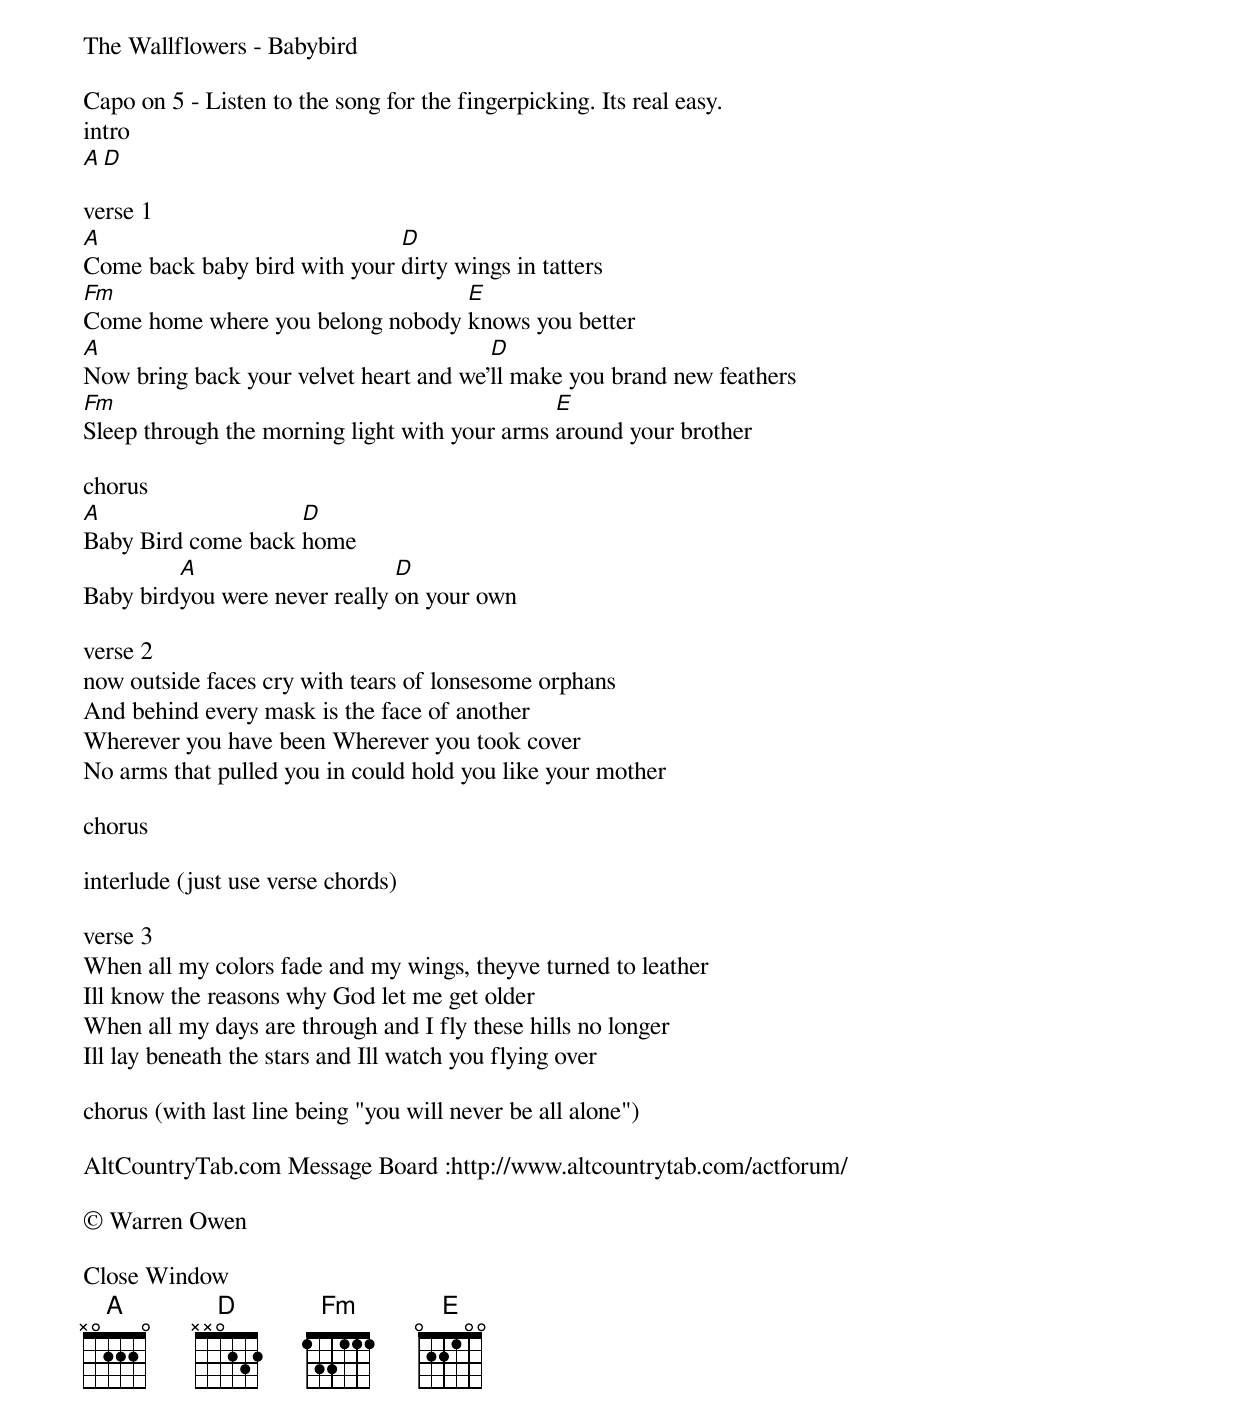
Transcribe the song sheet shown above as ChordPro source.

The Wallflowers - Babybird

Capo on 5 - Listen to the song for the fingerpicking. Its real easy.
intro
[A][D]

verse 1
[A]Come back baby bird with your [D]dirty wings in tatters
[Fm]Come home where you belong nobody [E]knows you better
[A]Now bring back your velvet heart and we'[D]ll make you brand new feathers
[Fm]Sleep through the morning light with your arms [E]around your brother

chorus
[A]Baby Bird come back [D]home
Baby bird[A]you were never really [D]on your own

verse 2
now outside faces cry with tears of lonsesome orphans
And behind every mask is the face of another
Wherever you have been Wherever you took cover
No arms that pulled you in could hold you like your mother

chorus

interlude (just use verse chords)

verse 3
When all my colors fade and my wings, theyve turned to leather
Ill know the reasons why God let me get older
When all my days are through and I fly these hills no longer
Ill lay beneath the stars and Ill watch you flying over

chorus (with last line being "you will never be all alone")

AltCountryTab.com Message Board :http://www.altcountrytab.com/actforum/

© Warren Owen

Close Window
